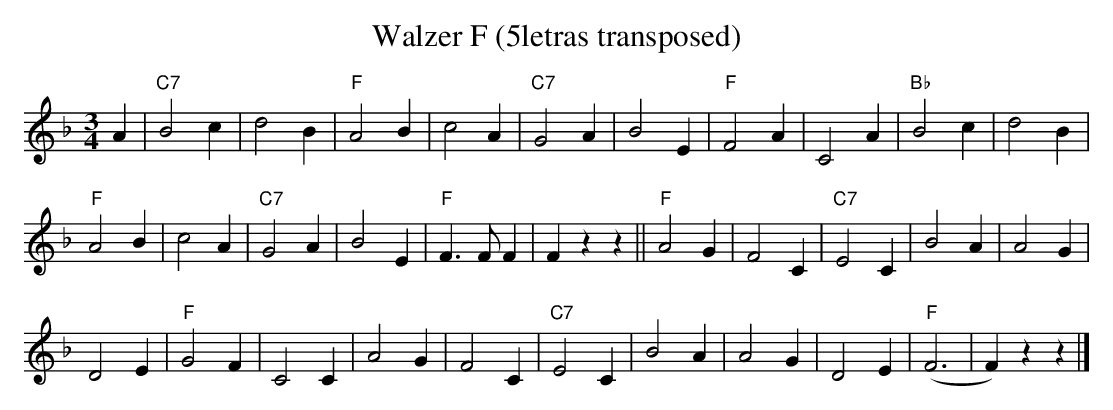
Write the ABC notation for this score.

X:1
T:Walzer F (5letras transposed)
M:3/4
L:1/4
K:F %%MIDI gchordon
A | "C7"B2c | d2B | "F"A2B | c2A | "C7"G2A | B2E | "F"F2A | C2A | "Bb"B2c | d2B |
"F"A2B | c2A | "C7"G2A | B2E | "F"F>FF | Fzz || "F"A2G | F2C | "C7"E2C | B2A | A2G |
D2E | "F"G2F | C2C | A2G | F2C | "C7"E2C | B2A | A2G | D2E | "F"(F3 | F)zz |]
